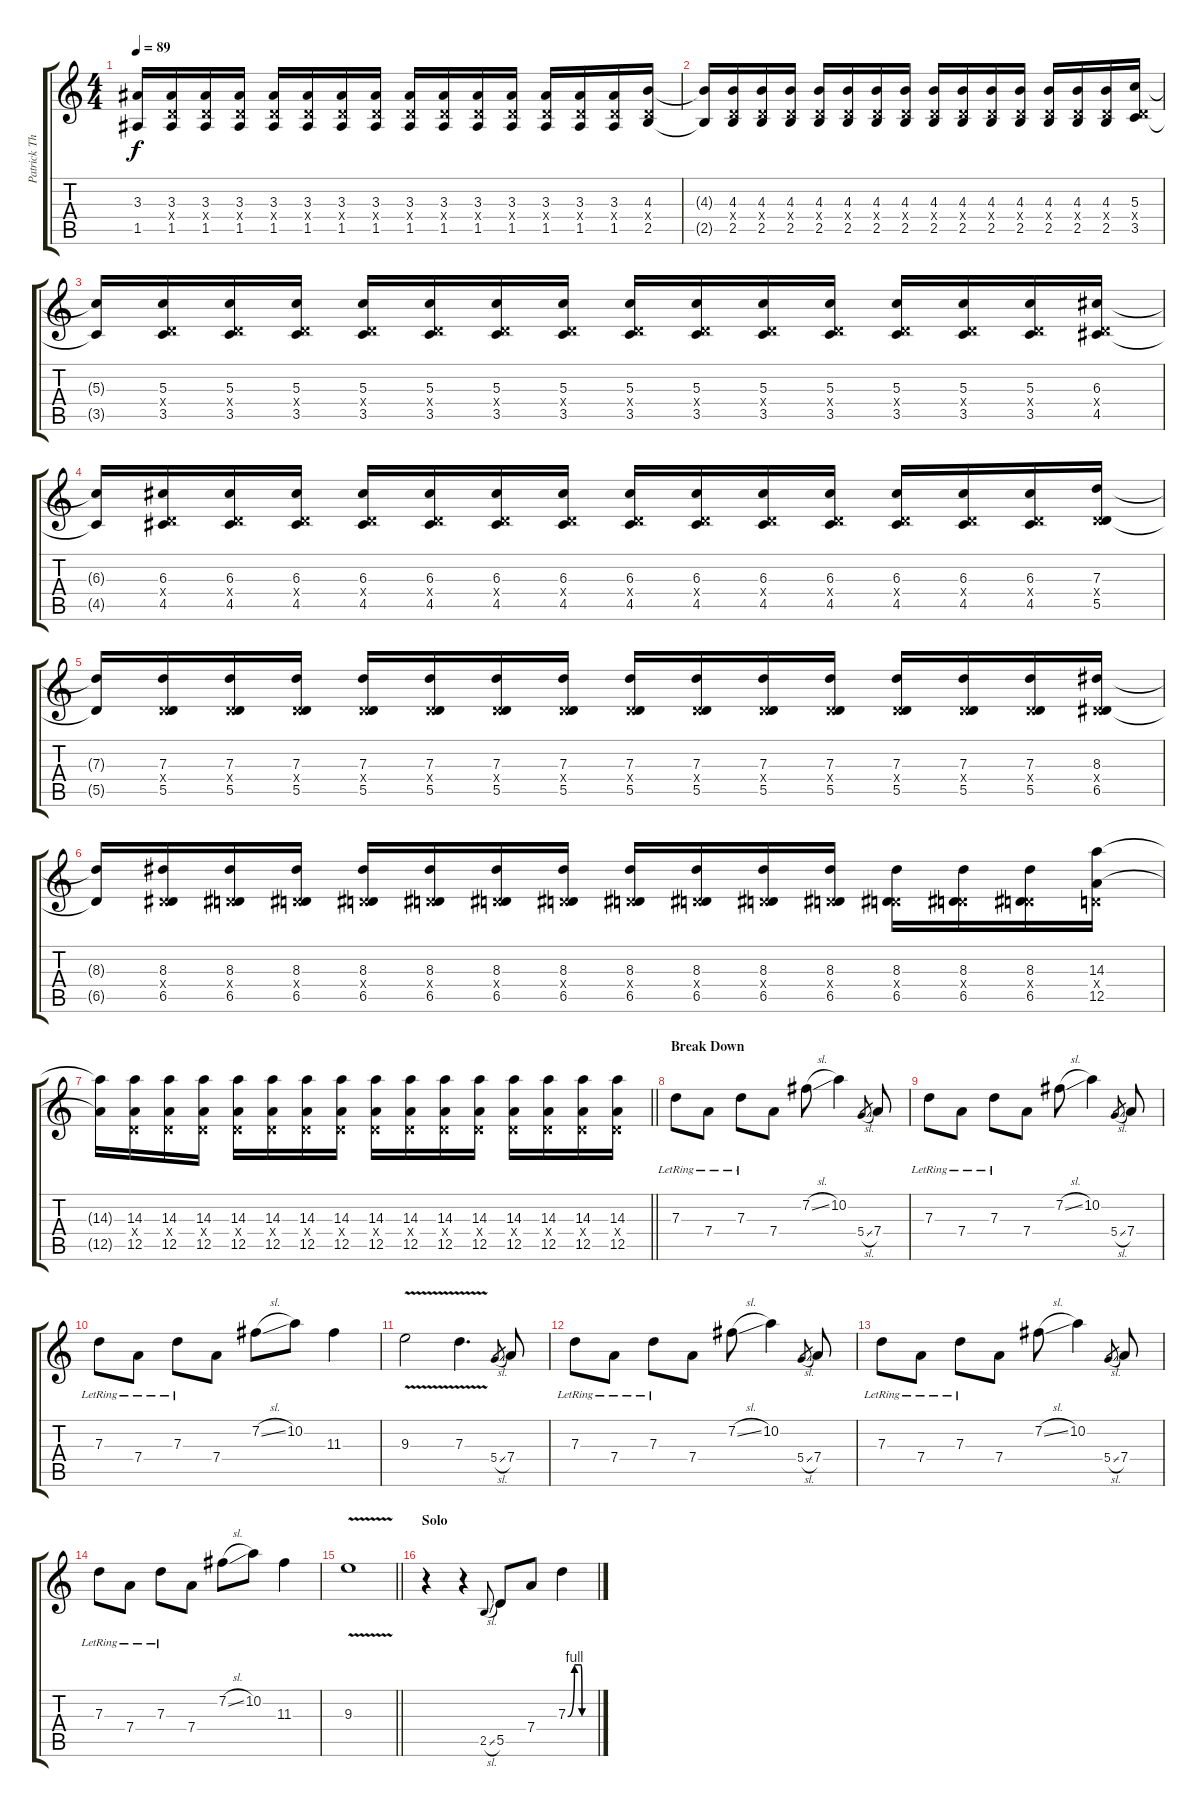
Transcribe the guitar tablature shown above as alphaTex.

\track ("Patrick Thompson [Guitar]" "Patrick Th") {instrument distortionguitar}
\staff {score tabs}
\tuning (E4 B3 G3 D3 A2 D2) {hide}
\ts (4 4)
\tempo 89
\clef g2
\ks c
(3.3{t} 1.5{t}).16{dy f} (3.3 0.4{x} 1.5).16 (3.3 0.4{x} 1.5).16 (3.3 0.4{x} 1.5).16 (3.3 0.4{x} 1.5).16 (3.3 0.4{x} 1.5).16 (3.3 0.4{x} 1.5).16 (3.3 0.4{x} 1.5).16 (3.3 0.4{x} 1.5).16 (3.3 0.4{x} 1.5).16 (3.3 0.4{x} 1.5).16 (3.3 0.4{x} 1.5).16 (3.3 0.4{x} 1.5).16 (3.3 0.4{x} 1.5).16 (3.3 0.4{x} 1.5).16 (4.3 0.4{x} 2.5).16 |
(4.3{t} 2.5{t}).16 (4.3 0.4{x} 2.5).16 (4.3 0.4{x} 2.5).16 (4.3 0.4{x} 2.5).16 (4.3 0.4{x} 2.5).16 (4.3 0.4{x} 2.5).16 (4.3 0.4{x} 2.5).16 (4.3 0.4{x} 2.5).16 (4.3 0.4{x} 2.5).16 (4.3 0.4{x} 2.5).16 (4.3 0.4{x} 2.5).16 (4.3 0.4{x} 2.5).16 (4.3 0.4{x} 2.5).16 (4.3 0.4{x} 2.5).16 (4.3 0.4{x} 2.5).16 (5.3 0.4{x} 3.5).16 |
(5.3{t} 3.5{t}).16 (5.3 0.4{x} 3.5).16 (5.3 0.4{x} 3.5).16 (5.3 0.4{x} 3.5).16 (5.3 0.4{x} 3.5).16 (5.3 0.4{x} 3.5).16 (5.3 0.4{x} 3.5).16 (5.3 0.4{x} 3.5).16 (5.3 0.4{x} 3.5).16 (5.3 0.4{x} 3.5).16 (5.3 0.4{x} 3.5).16 (5.3 0.4{x} 3.5).16 (5.3 0.4{x} 3.5).16 (5.3 0.4{x} 3.5).16 (5.3 0.4{x} 3.5).16 (6.3 0.4{x} 4.5).16 |
(6.3{t} 4.5{t}).16 (6.3 0.4{x} 4.5).16 (6.3 0.4{x} 4.5).16 (6.3 0.4{x} 4.5).16 (6.3 0.4{x} 4.5).16 (6.3 0.4{x} 4.5).16 (6.3 0.4{x} 4.5).16 (6.3 0.4{x} 4.5).16 (6.3 0.4{x} 4.5).16 (6.3 0.4{x} 4.5).16 (6.3 0.4{x} 4.5).16 (6.3 0.4{x} 4.5).16 (6.3 0.4{x} 4.5).16 (6.3 0.4{x} 4.5).16 (6.3 0.4{x} 4.5).16 (7.3 0.4{x} 5.5).16 |
(7.3{t} 5.5{t}).16 (7.3 0.4{x} 5.5).16 (7.3 0.4{x} 5.5).16 (7.3 0.4{x} 5.5).16 (7.3 0.4{x} 5.5).16 (7.3 0.4{x} 5.5).16 (7.3 0.4{x} 5.5).16 (7.3 0.4{x} 5.5).16 (7.3 0.4{x} 5.5).16 (7.3 0.4{x} 5.5).16 (7.3 0.4{x} 5.5).16 (7.3 0.4{x} 5.5).16 (7.3 0.4{x} 5.5).16 (7.3 0.4{x} 5.5).16 (7.3 0.4{x} 5.5).16 (8.3 0.4{x} 6.5).16 |
(8.3{t} 6.5{t}).16 (8.3 0.4{x} 6.5).16 (8.3 0.4{x} 6.5).16 (8.3 0.4{x} 6.5).16 (8.3 0.4{x} 6.5).16 (8.3 0.4{x} 6.5).16 (8.3 0.4{x} 6.5).16 (8.3 0.4{x} 6.5).16 (8.3 0.4{x} 6.5).16 (8.3 0.4{x} 6.5).16 (8.3 0.4{x} 6.5).16 (8.3 0.4{x} 6.5).16 (8.3 0.4{x} 6.5).16 (8.3 0.4{x} 6.5).16 (8.3 0.4{x} 6.5).16 (14.3 0.4{x} 12.5).16 |
\barLineRight lightlight
(14.3{t} 12.5{t}).16 (14.3 0.4{x} 12.5).16 (14.3 0.4{x} 12.5).16 (14.3 0.4{x} 12.5).16 (14.3 0.4{x} 12.5).16 (14.3 0.4{x} 12.5).16 (14.3 0.4{x} 12.5).16 (14.3 0.4{x} 12.5).16 (14.3 0.4{x} 12.5).16 (14.3 0.4{x} 12.5).16 (14.3 0.4{x} 12.5).16 (14.3 0.4{x} 12.5).16 (14.3 0.4{x} 12.5).16 (14.3 0.4{x} 12.5).16 (14.3 0.4{x} 12.5).16 (14.3 0.4{x} 12.5).16 |
\section ("" "Break Down")
7.3{lr}.8{volume 8 instrument electricguitarjazz} 7.4{lr}.8 7.3{lr}.8 7.4.8 7.2{sl}.8 10.2.4 5.4{sl}.8{gr} 7.4.8 |
7.3{lr}.8 7.4{lr}.8 7.3{lr}.8 7.4.8 7.2{sl}.8 10.2.4 5.4{sl}.8{gr} 7.4.8 |
7.3{lr}.8 7.4{lr}.8 7.3{lr}.8 7.4.8 7.2{sl}.8 10.2.8 11.3.4 |
9.3{v}.2 7.3{v}.4{d} 5.4{sl}.8{gr} 7.4.8 |
7.3{lr}.8 7.4{lr}.8 7.3{lr}.8 7.4.8 7.2{sl}.8 10.2.4 5.4{sl}.8{gr} 7.4.8 |
7.3{lr}.8 7.4{lr}.8 7.3{lr}.8 7.4.8 7.2{sl}.8 10.2.4 5.4{sl}.8{gr} 7.4.8 |
7.3{lr}.8 7.4{lr}.8 7.3{lr}.8 7.4.8 7.2{sl}.8 10.2.8 11.3.4 |
\barLineRight lightlight
9.3{v}.1 |
\section ("" "Solo")
r.4{volume 12 balance 1 instrument distortionguitar} r.4 2.5{sl}.8{gr onbeat} 5.5.8 7.4.8 7.3{be (custom 0 0 15 4 30 4 32 0 38 0 60 0)}.4
